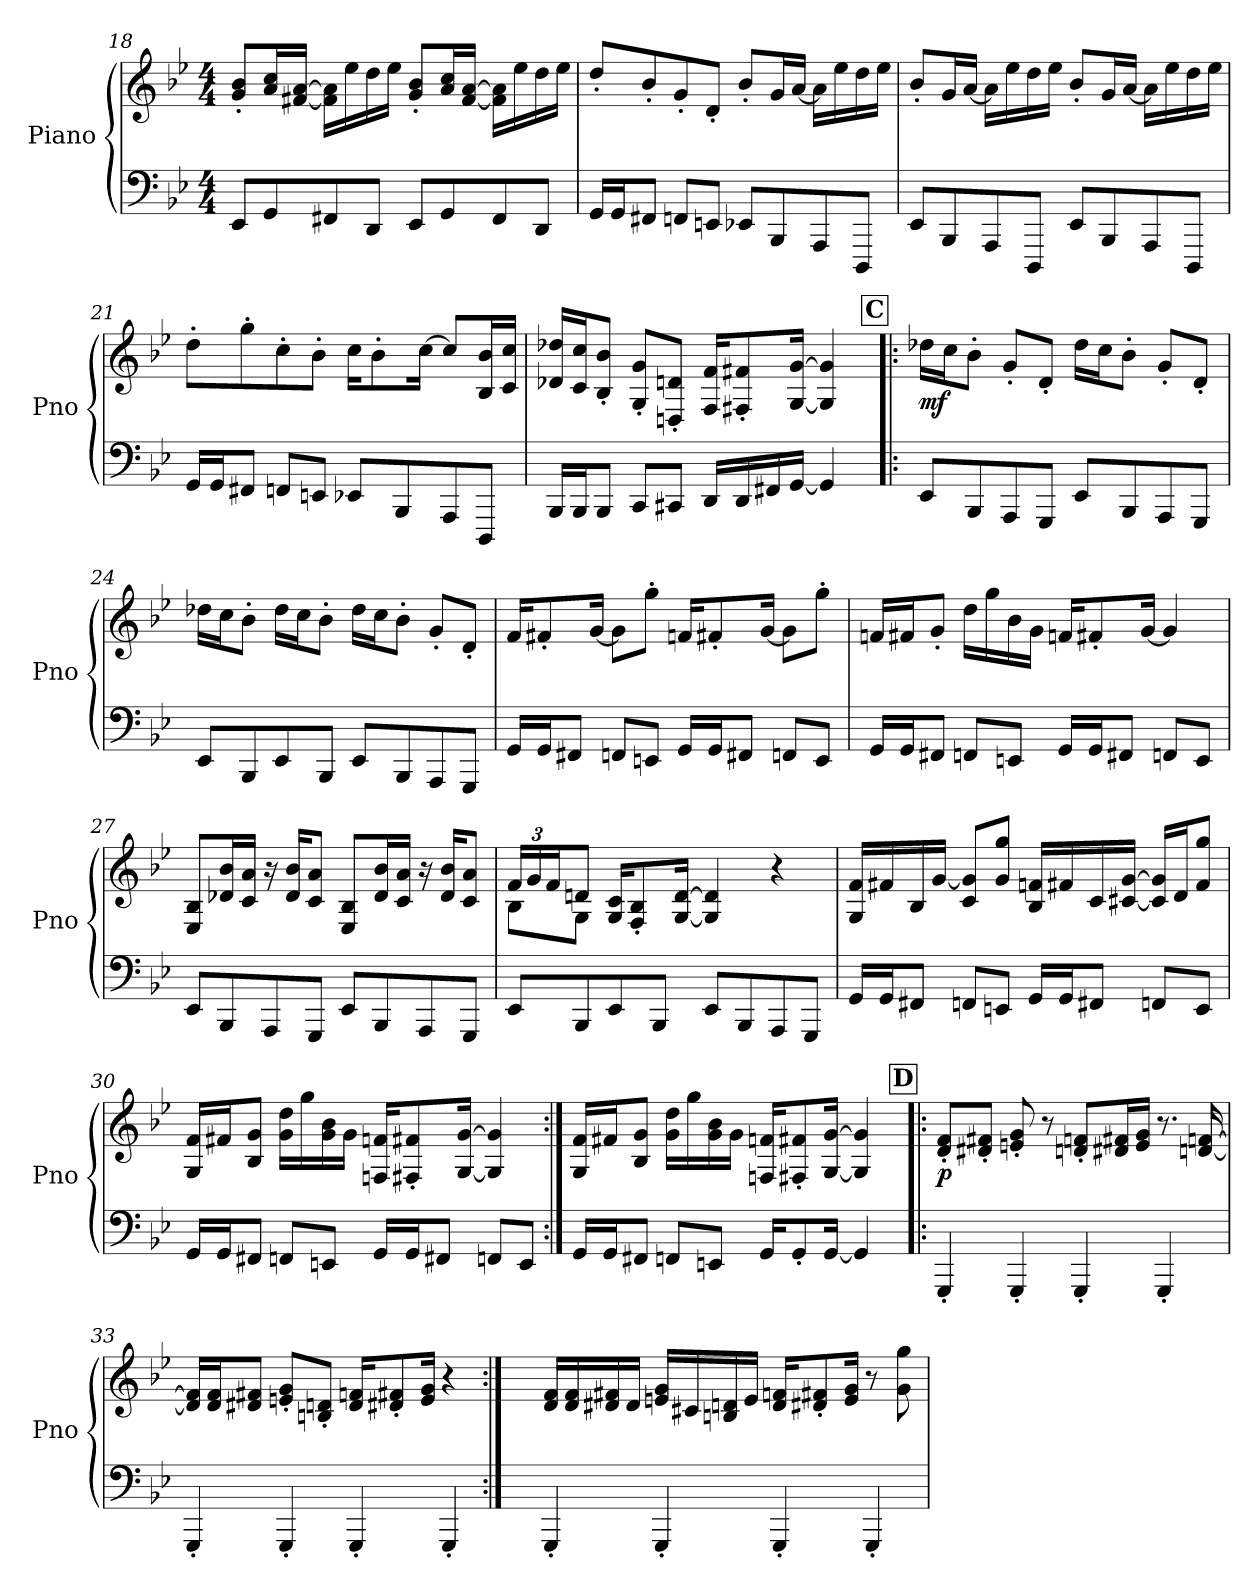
**kern	**kern	**dynam
*part1	*part1	*part1
*staff2	*staff1	*staff1/2
*I"Piano	*	*
*I'Pno	*	*
*clefF4	*clefG2	*
*k[b-e-]	*k[b-e-]	*
*M4/4	*M4/4	*
=18	=18	=18
8EE-/L	8g/' 8b-/'L	.
8GG/	16a/ 16cc/L	.
.	[16f#X/ [16a/JJ	.
8FF#X/	16f#\] 16a\]LL	.
.	16ee-\	.
8DD/J	16dd\	.
.	16ee-\JJ	.
8EE-/L	8g/' 8b-/'L	.
8GG/	16a/ 16cc/L	.
.	[16f#/ [16a/JJ	.
8FF#/	16f#\] 16a\]LL	.
.	16ee-\	.
8DD/J	16dd\	.
.	16ee-\JJ	.
!!LO:LB:g=z
=19	=19	=19
16GG/LL	8dd'/L	.
16GG/J	.	.
8FF#X/J	8b-'/	.
8FFn/L	8g'/	.
8EEn/J	8d'/J	.
8EE-X/L	8b-'/L	.
8BBB-/	16g/L	.
.	[16a/JJ	.
8AAA/	16a\LL]	.
.	16ee-\	.
8DDD/J	16dd\	.
.	16ee-\JJ	.
=20	=20	=20
8EE-/L	8b-'/L	.
8BBB-/	16g/L	.
.	[16a/JJ	.
8AAA/	16a\LL]	.
.	16ee-\	.
8DDD/J	16dd\	.
.	16ee-\JJ	.
8EE-/L	8b-'/L	.
8BBB-/	16g/L	.
.	[16a/JJ	.
8AAA/	16a\LL]	.
.	16ee-\	.
8DDD/J	16dd\	.
.	16ee-\JJ	.
!!LO:PB:g=z
=21	=21	=21
16GG/LL	8dd'\L	.
16GG/J	.	.
8FF#X/J	8gg'\	.
8FFn/L	8cc'\	.
8EEn/J	8b-'\J	.
8EE-X/L	16cc\KL	.
.	8b-'\	.
8BBB-/	.	.
.	[16cc\Jk	.
8AAA/	8cc/L]	.
8DDD/J	16B-/ 16b-/L	.
.	16c/ 16cc/JJ	.
=22	=22	=22
16BBB-/LL	16d-X/ 16dd-X/LL	.
16BBB-/J	16c/ 16cc/J	.
8BBB-/J	8B-/' 8b-/'J	.
8CC/L	8G/' 8g/'L	.
8CC#X/J	8Dn/' 8dn/'J	.
16DD/LL	16F/ 16f/KL	.
16DD/	8F#X/' 8f#X/'	.
16FF#X/	.	.
[16GG/JJ	[16G/ [16g/Jk	.
4GG/]	4G/] 4g/]	.
!!LO:LB:g=z
!!LO:REH:place=s1:a:B:fs=14:t=C
=23!|:	=23!|:	=23!|:
!	!	!LO:DY:b
8EE-/L	16dd-X\LL	mf
.	16cc\J	.
8BBB-/	8b-'\J	.
8AAA/	8g'/L	.
8GGG/J	8d'/J	.
8EE-/L	16dd-\LL	.
.	16cc\J	.
8BBB-/	8b-'\J	.
8AAA/	8g'/L	.
8GGG/J	8d'/J	.
=24	=24	=24
8EE-/L	16dd-X\LL	.
.	16cc\J	.
8BBB-/	8b-'\J	.
8EE-/	16dd-\LL	.
.	16cc\J	.
8BBB-/J	8b-'\J	.
8EE-/L	16dd-\LL	.
.	16cc\J	.
8BBB-/	8b-'\J	.
8AAA/	8g'/L	.
8GGG/J	8d'/J	.
!!LO:LB:g=z
=25	=25	=25
16GG/LL	16f/KL	.
16GG/J	8f#X'/	.
8FF#X/J	.	.
.	[16g/Jk	.
8FFn/L	8g\L]	.
8EEn/J	8gg'\J	.
16GG/LL	16fn/KL	.
16GG/J	8f#X'/	.
8FF#X/J	.	.
.	[16g/Jk	.
8FFn/L	8g\L]	.
8EE/J	8gg'\J	.
=26	=26	=26
16GG/LL	16fn/LL	.
16GG/J	16f#X/J	.
8FF#X/J	8g'/J	.
8FFn/L	16dd\LL	.
.	16gg\	.
8EEn/J	16b-\	.
.	16g\JJ	.
16GG/LL	16fn/KL	.
16GG/J	8f#X'/	.
8FF#X/J	.	.
.	[16g/Jk	.
8FFn/L	4g/]	.
8EE/J	.	.
!!LO:LB:g=z
=27	=27	=27
8EE-/L	8E-/ 8B-/L	.
8BBB-/	16d-X/ 16b-/L	.
.	16c/ 16a/JJ	.
8AAA/	16r	.
.	16d-/ 16b-/KL	.
8GGG/J	8c/ 8a/J	.
8EE-/L	8E-/ 8B-/L	.
8BBB-/	16d-/ 16b-/L	.
.	16c/ 16a/JJ	.
8AAA/	16r	.
.	16d-/ 16b-/KL	.
8GGG/J	8c/ 8a/J	.
=28	=28	=28
*	*^	*
8EE-/L	24f/LL	8B-\L	.
.	24g/	.	.
.	24f/J	.	.
8BBB-/	8dn/J	8G\J	.
8EE-/	16G/ 16c/KL	4ryy	.
.	8F/' 8B-/'	.	.
8BBB-/J	.	.	.
.	[16G/ [16d/Jk	.	.
8EE-/L	4G/] 4d/]	4ryy	.
8BBB-/	.	.	.
8AAA/	4r	4ryy	.
8GGG/J	.	.	.
*	*v	*v	*
!!LO:LB:g=z
=29	=29	=29
16GG/LL	16G/ 16f/LL	.
16GG/J	16f#X/	.
8FF#X/J	16B-/	.
.	[16g/JJ	.
8FFn/L	8c/ 8g/]L	.
8EEn/J	8g/ 8gg/J	.
16GG/LL	16B-/ 16fn/LL	.
16GG/J	16f#X/	.
8FF#X/J	16c/	.
.	[16c#X/ [16g/JJ	.
8FFn/L	16c#/] 16g/]LL	.
.	16d/J	.
8EE/J	8f#/ 8gg/J	.
=30	=30	=30
16GG/LL	16G/ 16f/LL	.
16GG/J	16f#X/J	.
8FF#X/J	8B-/ 8g/J	.
8FFn/L	16g\ 16dd\LL	.
.	16gg\	.
8EEn/J	16g\ 16b-\	.
.	16g\JJ	.
16GG/LL	16Fn/ 16fn/KL	.
16GG/J	8F#X/' 8f#X/'	.
8FF#X/J	.	.
.	[16G/ [16g/Jk	.
8FFn/L	4G/] 4g/]	.
8EE/J	.	.
!!LO:PB:g=z
=31:|!	=31:|!	=31:|!
16GG/LL	16G/ 16f/LL	.
16GG/J	16f#X/J	.
8FF#X/J	8B-/ 8g/J	.
8FFn/L	16g\ 16dd\LL	.
.	16gg\	.
8EEn/J	16g\ 16b-\	.
.	16g\JJ	.
16GG/KL	16Fn/ 16fn/KL	.
8GG'/	8F#X/' 8f#X/'	.
[16GG/Jk	[16G/ [16g/Jk	.
4GG/]	4G/] 4g/]	.
!!LO:REH:place=s1:a:B:fs=14:t=D
=32!|:	=32!|:	=32!|:
!	!	!LO:DY:b
4GGG'/	8d/' 8f/'L	p
.	8d#X/' 8f#X/'J	.
4GGG'/	8en/' 8g/'	.
.	8r	.
4GGG'/	8dn/' 8fn/'L	.
.	16d#X/ 16f#X/L	.
.	16e/ 16g/JJ	.
4GGG'/	8.r	.
.	[16dn/ [16fn/	.
!!LO:LB:g=z
=33	=33	=33
4GGG'/	16d/] 16f/]LL	.
.	16d/ 16f/J	.
.	8d#X/ 8f#X/J	.
4GGG'/	8en/' 8g/'L	.
.	8Bn/' 8dn/'J	.
4GGG'/	16d/ 16fn/KL	.
.	8d#X/' 8f#X/'	.
.	16e/ 16g/Jk	.
4GGG'/	4r	.
=34:|!	=34:|!	=34:|!
.	[4qdyy [4qfyy	.
4GGG'/	16d/] 16f/]LL	.
.	16d/ 16f/	.
.	16d#X/ 16f#X/	.
.	16d#/JJ	.
4GGG'/	16en/ 16g/LL	.
.	16c#X/	.
.	16Bn/ 16dn/	.
.	16e/JJ	.
4GGG'/	16d/ 16fn/KL	.
.	8d#X/' 8f#X/'	.
.	16e/ 16g/Jk	.
4GGG'/	8r	.
.	8g\ 8gg\	.
=	=	=
*-	*-	*-
